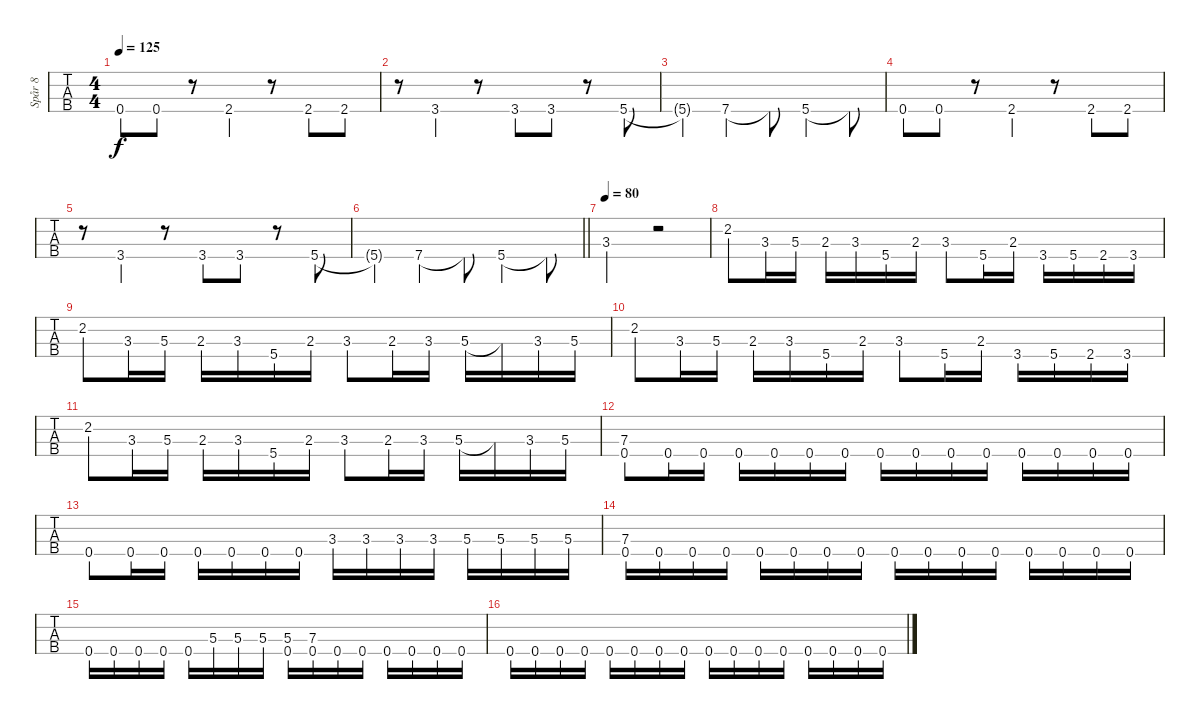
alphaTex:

\track ("Spår 8" "Spår 8") {instrument electricbassfinger}
\staff {tabs}
\tuning (G2 D2 A1 E1) {hide}
\ts (4 4)
\tempo 125
\clef f4
\ks c
0.4.8{dy f} 0.4.8 r.8 2.4.4 r.8 2.4.8 2.4.8 |
r.8 3.4.4 r.8 3.4.8 3.4.8 r.8 5.4.8 |
5.4{t}.4 7.4.4 7.4{t}.8 5.4.4 5.4{t}.8 |
0.4.8 0.4.8 r.8 2.4.4 r.8 2.4.8 2.4.8 |
r.8 3.4.4 r.8 3.4.8 3.4.8 r.8 5.4.8 |
\barLineRight lightlight
5.4{t}.4 7.4.4 7.4{t}.8 5.4.4 5.4{t}.8 |
\tempo 80
3.3.2 r.2 |
2.2.8 3.3.16 5.3.16 2.3.16 3.3.16 5.4.16 2.3.16 3.3.8 5.4.16 2.3.16 3.4.16 5.4.16 2.4.16 3.4.16 |
2.2.8 3.3.16 5.3.16 2.3.16 3.3.16 5.4.16 2.3.16 3.3.8 2.3.16 3.3.16 5.3.16 5.3{t}.16 3.3.16 5.3.16 |
2.2.8 3.3.16 5.3.16 2.3.16 3.3.16 5.4.16 2.3.16 3.3.8 5.4.16 2.3.16 3.4.16 5.4.16 2.4.16 3.4.16 |
2.2.8 3.3.16 5.3.16 2.3.16 3.3.16 5.4.16 2.3.16 3.3.8 2.3.16 3.3.16 5.3.16 5.3{t}.16 3.3.16 5.3.16 |
(7.3 0.4).8 0.4.16 0.4.16 0.4.16 0.4.16 0.4.16 0.4.16 0.4.16 0.4.16 0.4.16 0.4.16 0.4.16 0.4.16 0.4.16 0.4.16 |
0.4.8 0.4.16 0.4.16 0.4.16 0.4.16 0.4.16 0.4.16 3.3.16 3.3.16 3.3.16 3.3.16 5.3.16 5.3.16 5.3.16 5.3.16 |
(7.3 0.4).16 0.4.16 0.4.16 0.4.16 0.4.16 0.4.16 0.4.16 0.4.16 0.4.16 0.4.16 0.4.16 0.4.16 0.4.16 0.4.16 0.4.16 0.4.16 |
0.4.16 0.4.16 0.4.16 0.4.16 0.4.16 5.3.16 5.3.16 5.3.16 (5.3 0.4).16 (7.3 0.4).16 0.4.16 0.4.16 0.4.16 0.4.16 0.4.16 0.4.16 |
0.4.16 0.4.16 0.4.16 0.4.16 0.4.16 0.4.16 0.4.16 0.4.16 0.4.16 0.4.16 0.4.16 0.4.16 0.4.16 0.4.16 0.4.16 0.4.16
